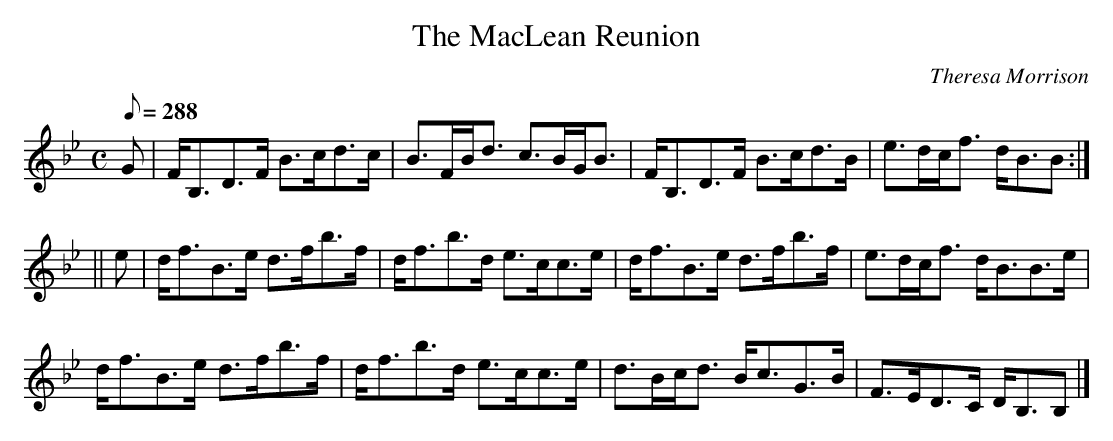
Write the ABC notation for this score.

X:1
T:The MacLean Reunion
C:Theresa Morrison
L:1/8
Q:288
M:C
K:Bb
G|F<B,D>F B>cd>c|B>FB<d c>BG<B|F<B,D>F B>cd>B|e>dc<f d<BB:|
||e|d<fB>e d>fb>f|d<fb>d e>cc>e|d<fB>e d>fb>f|e>dc<f d<BB>e|
d<fB>e d>fb>f|d<fb>d e>cc>e|d>Bc<d B<cG>B|F>ED>C D<B,B,|]
